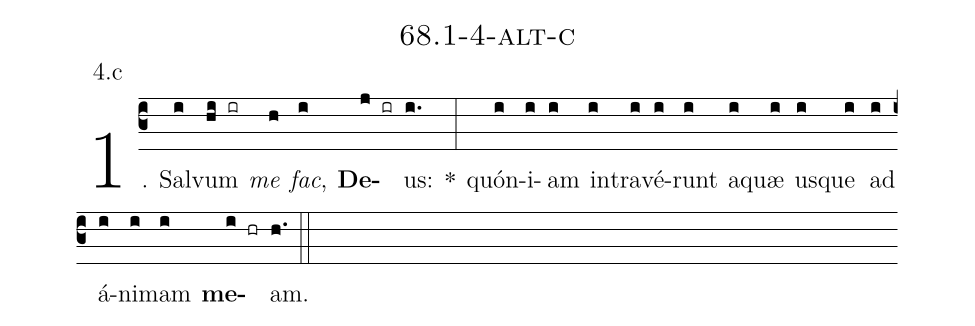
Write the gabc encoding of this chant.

name: 68.1-4-alt-c;
annotation: 4.c;
%%
(c3)1. Sal(i)vum(hi ir) <i>me</i>(h) <i>fac</i>,(i) <b>De</b>(j ir)us:(i.) *(:) quón(i)i(i)am(i) in(i)tra(i)vé(i)runt(i) a(i)quæ(i) us(i)que(i) ad(i) á(i)ni(i)mam(i) <b>me</b>(i hr)am.(h.) (::)


%E(i) u(i) o(i) u(i) a(i) e.(h.) (::)
